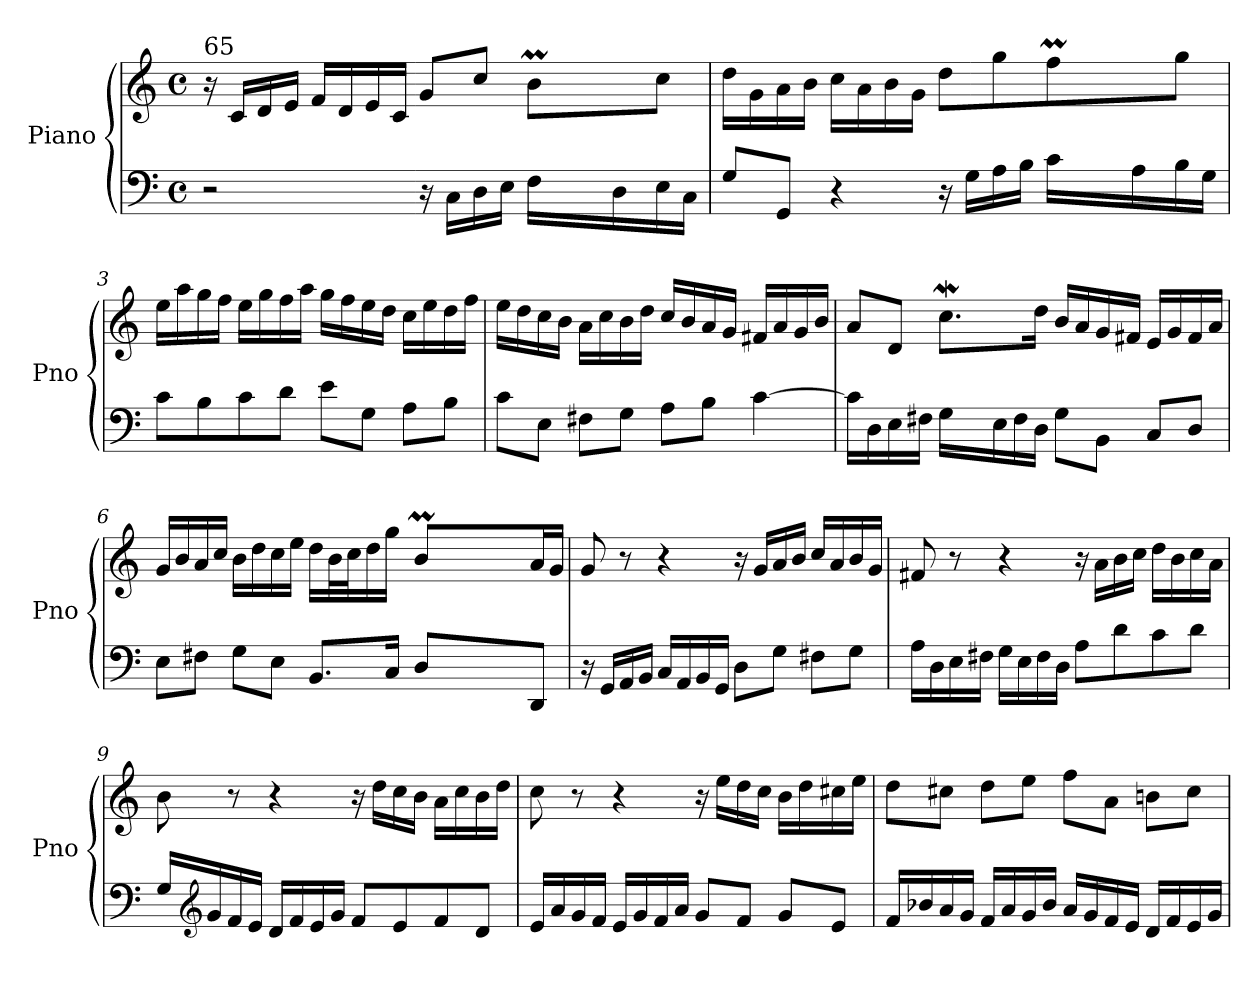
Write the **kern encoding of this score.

**kern	**kern
*part1	*part1
*staff2	*staff1
*I"Piano	*
*I'Pno	*
*clefF4	*clefG2
*k[]	*k[]
*C:	*C:
*M4/4	*M4/4
*met(c)	*met(c)
=1	=1
*	*^
!	!LO:TX:a:t=65	!
2r	16r	2.ryy
.	16c/LL	.
.	16d/	.
.	16e/JJ	.
.	16f/LL	.
.	16d/	.
.	16e/	.
.	16c/JJ	.
16r	8g/L	.
16C\LL	.	.
16D\	8cc/J	.
16E\JJ	.	.
16F\LL	8bm\L	64ccyy
.	.	64byy
.	.	64ccyy
.	.	64byy
16D\	.	64ccyy
.	.	32.byy
16E\	8cc\J	8ryy
16C\JJ	.	.
=2	=2	=2
8G/L	16dd\LL	2.ryy
.	16g\	.
8GG/J	16a\	.
.	16b\JJ	.
4r	16cc\LL	.
.	16a\	.
.	16b\	.
.	16g\JJ	.
16r	8dd\L	.
16G\LL	.	.
16A\	8gg\	.
16B\JJ	.	.
16c\LL	8ffM\	64ggyy
.	.	64ffyy
.	.	64ggyy
.	.	64ffyy
16A\	.	64ggyy
.	.	32.ffyy
16B\	8gg\J	8ryy
16G\JJ	.	.
*	*v	*v
!!LO:LB:g=z
=3	=3
8c\L	16ee\LL
.	16aa\
8B\	16gg\
.	16ff\JJ
8c\	16ee\LL
.	16gg\
8d\J	16ff\
.	16aa\JJ
8e\L	16gg\LL
.	16ff\
8G\J	16ee\
.	16dd\JJ
8A\L	16cc\LL
.	16ee\
8B\J	16dd\
.	16ff\JJ
=4	=4
8c\L	16ee\LL
.	16dd\
8E\J	16cc\
.	16b\JJ
8F#X\L	16a\LL
.	16cc\
8G\J	16b\
.	16dd\JJ
8A\L	16cc/LL
.	16b/
8B\J	16a/
.	16g/JJ
[4c\	16f#X/LL
.	16a/
.	16g/
.	16b/JJ
!!LO:LB:g=z
=5	=5
*	*^
16c\LL]	8a/L	4ryy
16D\	.	.
16E\	8d/J	.
16F#X\JJ	.	.
*	*	*Xtuplet
16G\LL	8.ccw\L	128%3ccyy
.	.	128%3byy
.	.	32%3.ccyy
16E\	.	.
16F#\	.	.
16D\JJ	16dd\Jk	2ryy
8G\L	16b/LL	.
.	16a/	.
8BB\J	16g/	.
.	16f#X/JJ	.
8C/L	16e/LL	.
.	16g/	.
8D/J	16f#/	.
.	16a/JJ	16ryy
=6	=6	=6
8E\L	16g/LL	2.ryy
.	16b/	.
8F#X\J	16a/	.
.	16cc/JJ	.
8G\L	16b\LL	.
.	16dd\	.
8E\J	16cc\	.
.	16ee\JJ	.
8.BB/L	16dd\LL	.
.	32b\L	.
.	32cc\J	.
.	16dd\	.
16C/Jk	16gg\JJ	.
8D/L	8bm/L	64ccyy
.	.	64byy
.	.	64ccyy
.	.	64byy
.	.	64ccyy
.	.	32.byy
8DD/J	16a/L	8ryy
.	16g/JJ	.
*	*v	*v
!!LO:LB:g=z
=7	=7
16r	8g/
16GG/LL	.
16AA/	8r
16BB/JJ	.
16C/LL	4r
16AA/	.
16BB/	.
16GG/JJ	.
8D\L	16r
.	16g/LL
8G\J	16a/
.	16b/JJ
8F#X\L	16cc/LL
.	16a/
8G\J	16b/
.	16g/JJ
=8	=8
16A\LL	8f#X/
16D\	.
16E\	8r
16F#X\JJ	.
16G\LL	4r
16E\	.
16F#\	.
16D\JJ	.
8A\L	16r
.	16a\LL
8d\	16b\
.	16cc\JJ
8c\	16dd\LL
.	16b\
8d\J	16cc\
.	16a\JJ
!!LO:LB:g=z
=9	=9
16G/LL	8b\
*clefG2	*
16g/	.
16f/	8r
16e/JJ	.
16d/LL	4r
16f/	.
16e/	.
16g/JJ	.
8f/L	16r
.	16dd\LL
8e/	16cc\
.	16b\JJ
8f/	16a\LL
.	16cc\
8d/J	16b\
.	16dd\JJ
=10	=10
16e/LL	8cc\
16a/	.
16g/	8r
16f/JJ	.
16e/LL	4r
16g/	.
16f/	.
16a/JJ	.
8g/L	16r
.	16ee\LL
8f/J	16dd\
.	16cc\JJ
8g/L	16b\LL
.	16dd\
8e/J	16cc#X\
.	16ee\JJ
!!LO:PB:g=z
=11	=11
16f/LL	8dd\L
16b-X/	.
16a/	8cc#X\J
16g/JJ	.
16f/LL	8dd\L
16a/	.
16g/	8ee\J
16b-/JJ	.
16a/LL	8ff\L
16g/	.
16f/	8a\J
16e/JJ	.
16d/LL	8bn\L
16f/	.
16e/	8cc#\J
16g/JJ	.
=	=
*-	*-
